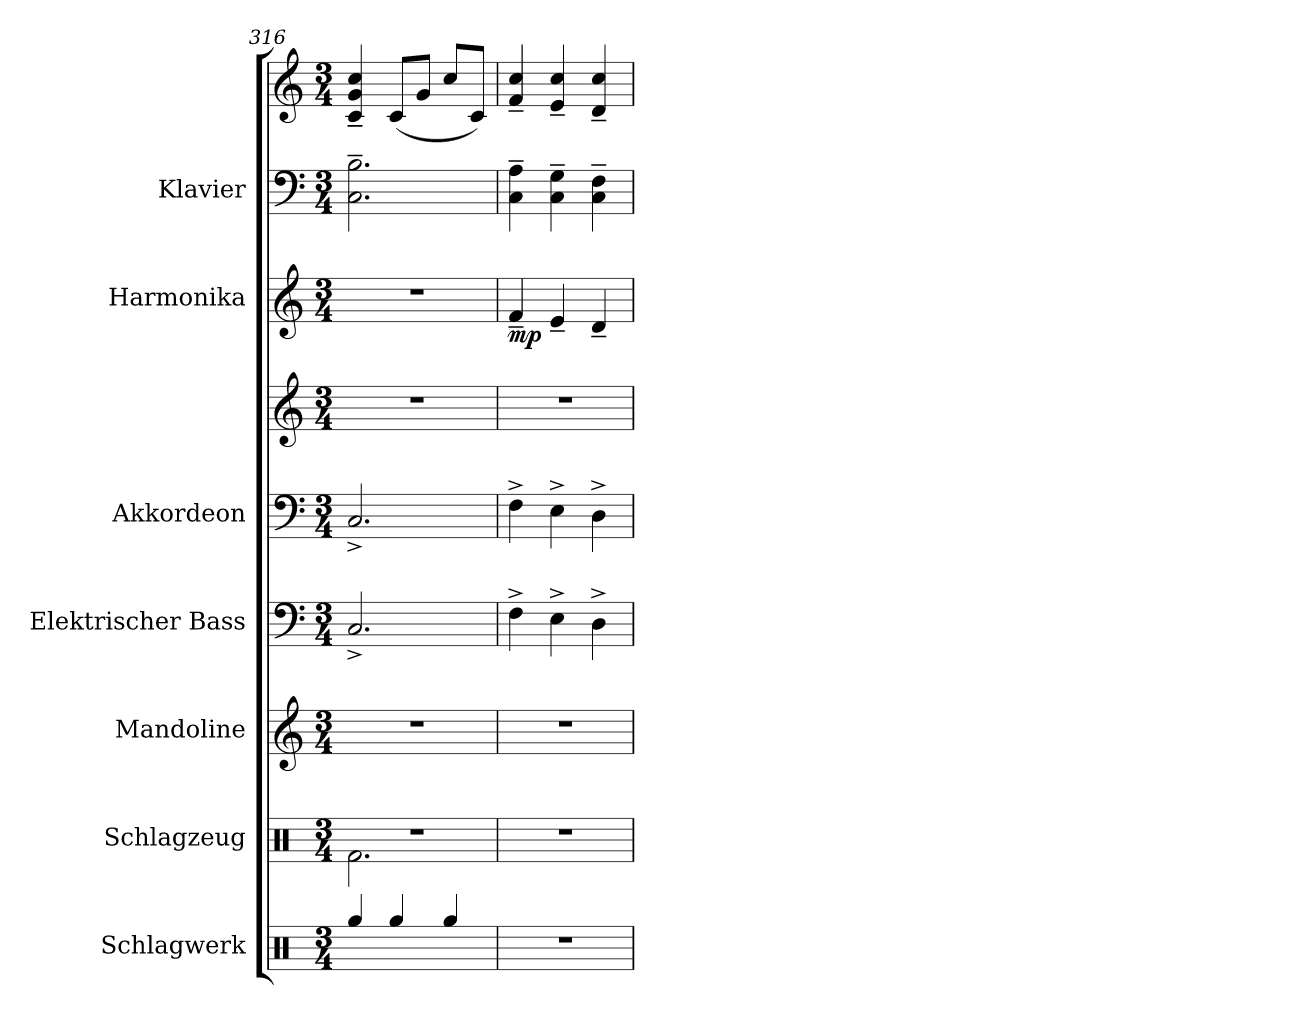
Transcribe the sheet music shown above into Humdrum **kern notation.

**kern	**kern	**kern	**kern	**kern	**kern	**kern	**dynam	**kern	**kern
*part7	*part6	*part5	*part4	*part3	*part3	*part2	*part2	*part1	*part1
*staff9	*staff8	*staff7	*staff6	*staff5	*staff4	*staff3	*staff3	*staff2	*staff1
*I"Schlagwerk	*I"Schlagzeug	*I"Mandoline	*I"Elektrischer Bass	*I"Akkordeon	*	*I"Harmonika	*	*I"Klavier	*
*I'Schlw.	*I'Schlgz.	*I'Mand.	*I'E-B.	*I'Akk.	*	*	*	*I'Klav.	*
!!LO:PB:g=z
*clefX	*clefX	*clefG2	*clefF4	*clefF4	*clefG2	*clefG2	*	*clefF4	*clefG2
*	*	*	*ITrd7c12	*	*	*	*	*	*
*k[]	*k[]	*k[]	*k[]	*k[]	*k[]	*k[]	*	*k[]	*k[]
*M3/4	*M3/4	*M3/4	*M3/4	*M3/4	*M3/4	*M3/4	*	*M3/4	*M3/4
*MM150	*MM150	*MM150	*MM150	*MM150	*MM150	*MM150	*	*MM150	*MM150
=316	=316	=316	=316	=316	=316	=316	=316	=316	=316
*	*^	*	*	*	*	*	*	*	*
4Rgg/	2.r	2.Rf\	2.r	2.CC^/	2.C^/	2.r	2.r	.	2.C\~ 2.B\~	4c/~ 4g/~ 4cc/~
4Rgg/	.	.	.	.	.	.	.	.	.	(8c/L
.	.	.	.	.	.	.	.	.	.	8g/J
4Rgg/	.	.	.	.	.	.	.	.	.	8cc/L
.	.	.	.	.	.	.	.	.	.	8c/J)
*	*v	*v	*	*	*	*	*	*	*	*
=317	=317	=317	=317	=317	=317	=317	=317	=317	=317
*	*	*	*	*	*	*	*	*	*MM135
!	!	!	!	!	!	!	!LO:DY:b	!	!
2.r	2.r	2.r	4FF^\	4F^\	2.r	4f~/	mp	4C\~ 4A\~	4f/~ 4cc/~
.	.	.	4EE^\	4E^\	.	4e~/	.	4C\~ 4G\~	4e/~ 4cc/~
.	.	.	4DD^\	4D^\	.	4d~/	.	4C\~ 4F\~	4d/~ 4cc/~
=	=	=	=	=	=	=	=	=	=
*-	*-	*-	*-	*-	*-	*-	*-	*-	*-
